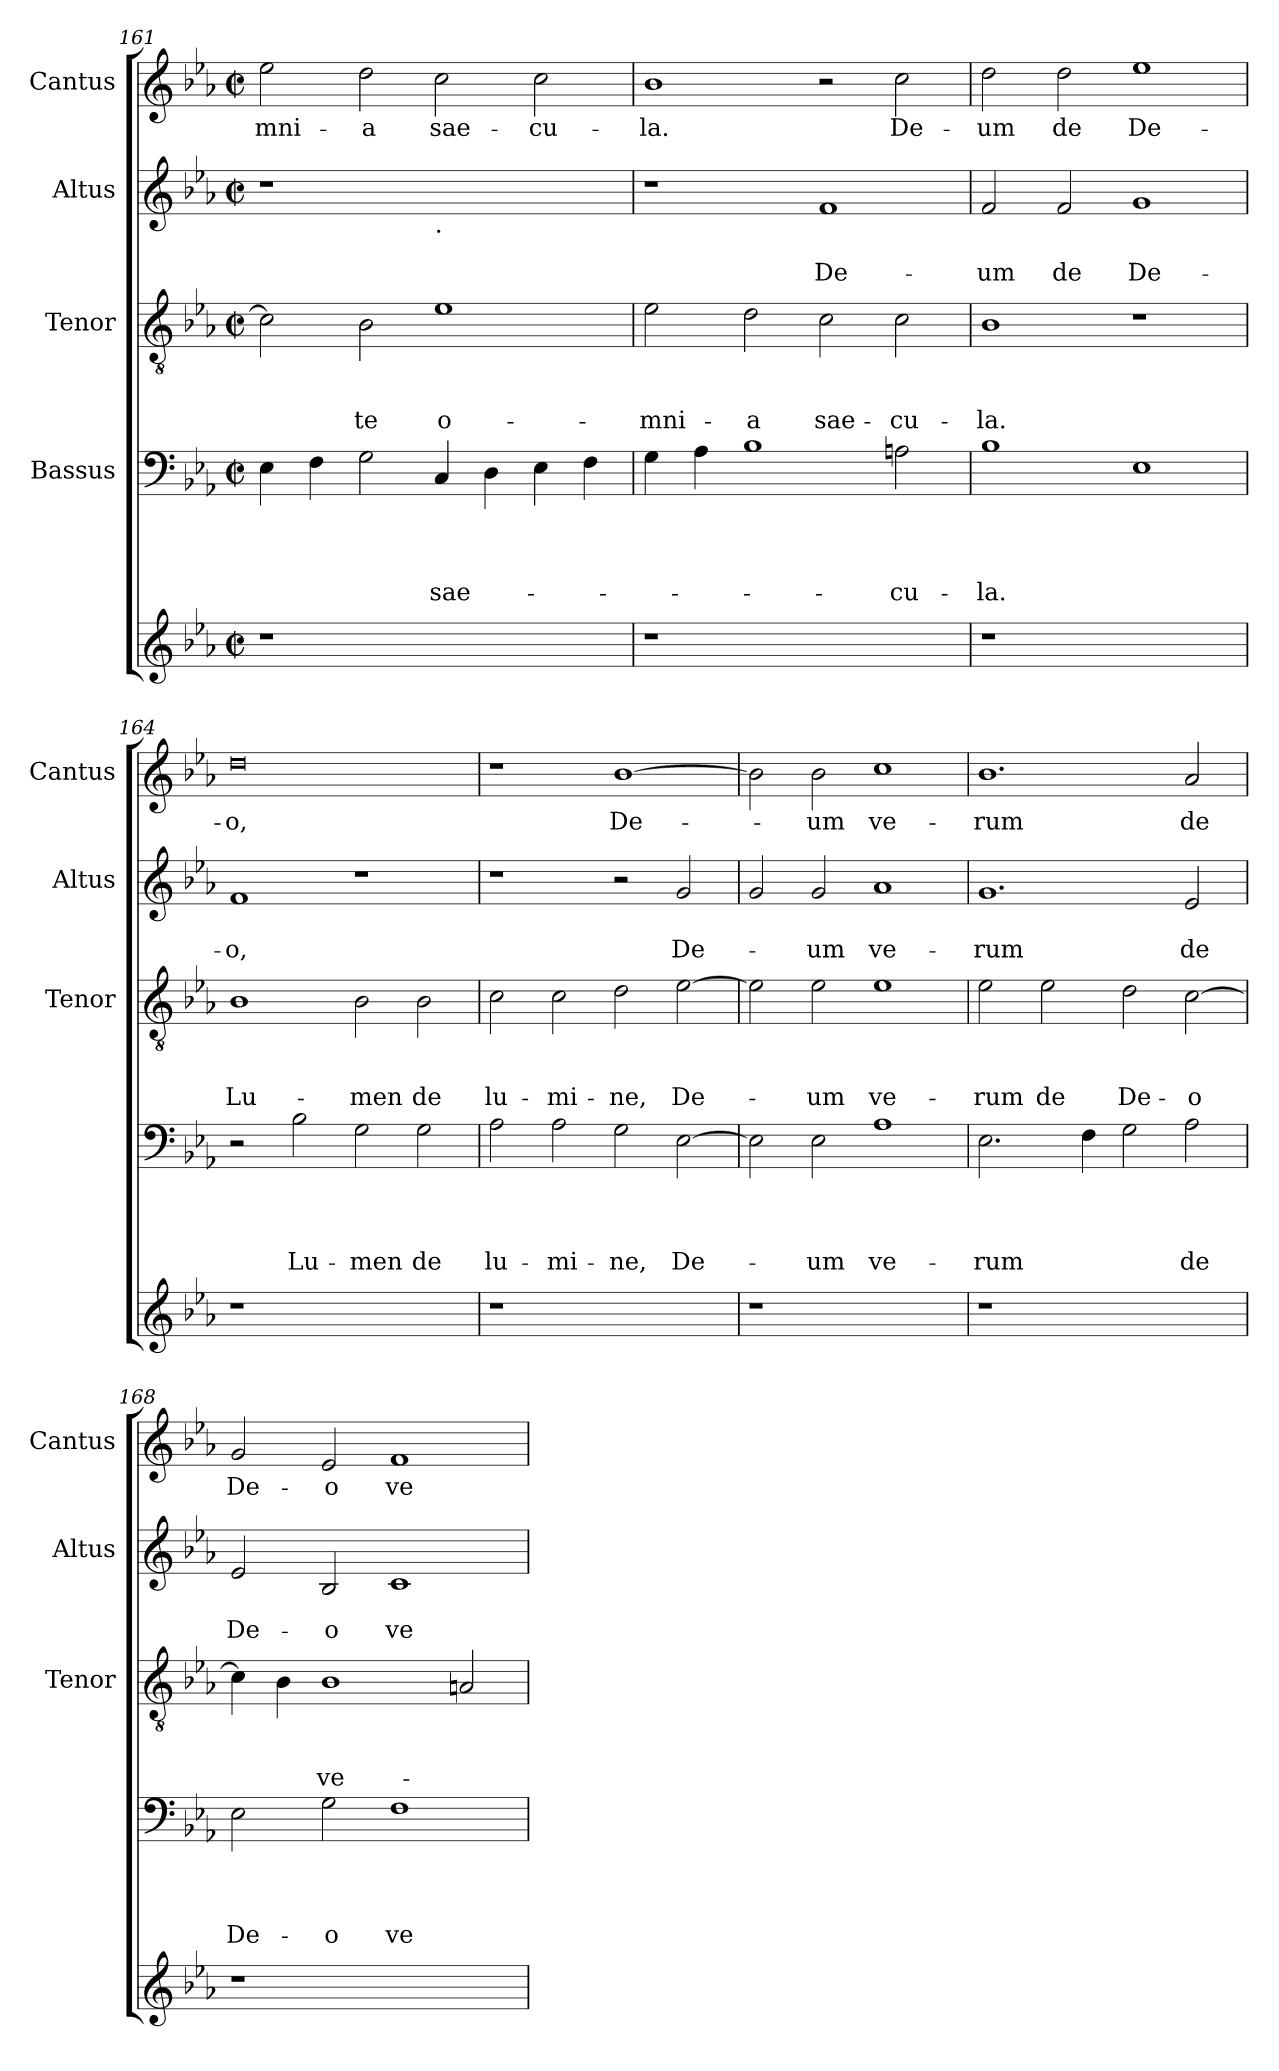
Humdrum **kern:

**kern	**kern	**text	**text	**text	**text	**kern	**text	**text	**text	**kern	**text	**text	**kern	**text
*part5	*part4	*part4	*part4	*part4	*part4	*part3	*part3	*part3	*part3	*part2	*part2	*part2	*part1	*part1
*staff5	*staff4	*staff4	*staff4	*staff4	*staff4	*staff3	*staff3	*staff3	*staff3	*staff2	*staff2	*staff2	*staff1	*staff1
*	*I"Bassus	*	*	*	*	*I"Tenor	*	*	*	*I"Altus	*	*	*I"Cantus	*
*	*	*	*	*	*	*I'Tenor	*	*	*	*I'Altus	*	*	*I'Cantus	*
!!LO:PB:g=z
*clefG2	*clefF4	*	*	*	*	*clefGv2	*	*	*	*clefG2	*	*	*clefG2	*
*k[b-e-a-]	*k[b-e-a-]	*	*	*	*	*k[b-e-a-]	*	*	*	*k[b-e-a-]	*	*	*k[b-e-a-]	*
*E-:	*E-:	*	*	*	*	*E-:	*	*	*	*E-:	*	*	*E-:	*
*M2/2	*M2/2	*	*	*	*	*M2/2	*	*	*	*M2/2	*	*	*M2/2	*
*met(c|)	*met(c|)	*	*	*	*	*met(c|)	*	*	*	*met(c|)	*	*	*met(c|)	*
=161	=161	=161	=161	=161	=161	=161	=161	=161	=161	=161	=161	=161	=161	=161
!	!	!	!	!	!	!	!	!	!	!	!	!	!	!LO:LY:b
1r	4E-\	.	.	.	.	2c\]	.	.	.	1r	.	.	2ee-\	-mni-
.	4F\	.	.	.	.	.	.	.	.	.	.	.	.	.
!	!	!	!	!	!	!	!	!	!LO:LY:b	!	!	!	!	!LO:LY:b
.	2G\	.	.	.	.	2B-\	.	.	-te	.	.	.	2dd\	-a
!	!	!	!	!	!	!	!	!	!	!LO:TX:b:t=.	!	!	!	!
!	!	!	!	!	!LO:LY:b	!	!	!	!LO:LY:b	!	!	!	!	!LO:LY:b
1ryy	4C/	.	.	.	sae-	1e-	.	.	o-	1ryy	.	.	2cc\	sae-
.	4D\	.	.	.	.	.	.	.	.	.	.	.	.	.
!	!	!	!	!	!	!	!	!	!	!	!	!	!	!LO:LY:b
.	4E-\	.	.	.	.	.	.	.	.	.	.	.	2cc\	-cu-
.	4F\	.	.	.	.	.	.	.	.	.	.	.	.	.
=162	=162	=162	=162	=162	=162	=162	=162	=162	=162	=162	=162	=162	=162	=162
!	!	!	!	!	!	!	!	!	!LO:LY:b	!	!	!	!	!LO:LY:b
1r	4G\	.	.	.	.	2e-\	.	.	-mni-	1r	.	.	1b-	-la.
.	4A-\	.	.	.	.	.	.	.	.	.	.	.	.	.
!	!	!	!	!	!	!	!	!	!LO:LY:b	!	!	!	!	!
.	1B-	.	.	.	.	2d\	.	.	-a	.	.	.	.	.
!	!	!	!	!	!	!	!	!	!LO:LY:b	!	!	!LO:LY:b	!	!
1ryy	.	.	.	.	.	2c\	.	.	sae-	1f	.	De-	2r	.
!	!	!	!	!	!LO:LY:b	!	!	!	!LO:LY:b	!	!	!	!	!LO:LY:b
.	2An\	.	.	.	-cu-	2c\	.	.	-cu-	.	.	.	2cc\	De-
=163	=163	=163	=163	=163	=163	=163	=163	=163	=163	=163	=163	=163	=163	=163
!	!	!	!	!	!LO:LY:b	!	!	!	!LO:LY:b	!	!	!LO:LY:b	!	!LO:LY:b
1r	1B-	.	.	.	-la.	1B-	.	.	-la.	2f/	.	-um	2dd\	-um
!	!	!	!	!	!	!	!	!	!	!	!	!LO:LY:b	!	!LO:LY:b
.	.	.	.	.	.	.	.	.	.	2f/	.	de	2dd\	de
!	!	!	!	!	!	!	!	!	!	!	!	!LO:LY:b	!	!LO:LY:b
1ryy	1E-	.	.	.	.	1r	.	.	.	1g	.	De-	1ee-	De-
=164	=164	=164	=164	=164	=164	=164	=164	=164	=164	=164	=164	=164	=164	=164
!	!	!	!	!	!	!	!	!	!LO:LY:b	!	!	!LO:LY:b	!	!LO:LY:b
1r	2r	.	.	.	.	1B-	.	.	Lu-	1f	.	-o,	0dd	-o,
!	!	!	!	!	!LO:LY:b	!	!	!	!	!	!	!	!	!
.	2B-\	.	.	.	Lu-	.	.	.	.	.	.	.	.	.
!	!	!	!	!	!LO:LY:b	!	!	!	!LO:LY:b	!	!	!	!	!
1ryy	2G\	.	.	.	-men	2B-\	.	.	-men	1r	.	.	.	.
!	!	!	!	!	!LO:LY:b	!	!	!	!LO:LY:b	!	!	!	!	!
.	2G\	.	.	.	de	2B-\	.	.	de	.	.	.	.	.
=165	=165	=165	=165	=165	=165	=165	=165	=165	=165	=165	=165	=165	=165	=165
!	!	!	!	!	!LO:LY:b	!	!	!	!LO:LY:b	!	!	!	!	!
1r	2A-\	.	.	.	lu-	2c\	.	.	lu-	1r	.	.	1r	.
!	!	!	!	!	!LO:LY:b	!	!	!	!LO:LY:b	!	!	!	!	!
.	2A-\	.	.	.	-mi-	2c\	.	.	-mi-	.	.	.	.	.
!	!	!	!	!	!LO:LY:b	!	!	!	!LO:LY:b	!	!	!	!	!LO:LY:b
1ryy	2G\	.	.	.	-ne,	2d\	.	.	-ne,	2r	.	.	[>1b-	De-
!	!	!	!	!	!LO:LY:b	!	!	!	!LO:LY:b	!	!	!LO:LY:b	!	!
.	[>2E-\	.	.	.	De-	[>2e-\	.	.	De-	2g/	.	De-	.	.
!!LO:PB:g=z
=166	=166	=166	=166	=166	=166	=166	=166	=166	=166	=166	=166	=166	=166	=166
1r	2E-\]	.	.	.	.	2e-\]	.	.	.	2g/	.	.	2b-\]	.
!	!	!	!	!	!LO:LY:b	!	!	!	!LO:LY:b	!	!	!LO:LY:b	!	!LO:LY:b
.	2E-\	.	.	.	-um	2e-\	.	.	-um	2g/	.	-um	2b-\	-um
!	!	!	!	!	!LO:LY:b	!	!	!	!LO:LY:b	!	!	!LO:LY:b	!	!LO:LY:b
1ryy	1A-	.	.	.	ve-	1e-	.	.	ve-	1a-	.	ve-	1cc	ve-
=167	=167	=167	=167	=167	=167	=167	=167	=167	=167	=167	=167	=167	=167	=167
!	!	!	!	!	!LO:LY:b	!	!	!	!LO:LY:b	!	!	!LO:LY:b	!	!LO:LY:b
1r	2.E-\	.	.	.	-rum	2e-\	.	.	-rum	1.g	.	-rum	1.b-	-rum
!	!	!	!	!	!	!	!	!	!LO:LY:b	!	!	!	!	!
.	.	.	.	.	.	2e-\	.	.	de	.	.	.	.	.
.	4F\	.	.	.	.	.	.	.	.	.	.	.	.	.
!	!	!	!	!	!	!	!	!	!LO:LY:b	!	!	!	!	!
1ryy	2G\	.	.	.	.	2d\	.	.	De-	.	.	.	.	.
!	!	!	!	!	!LO:LY:b	!	!	!	!LO:LY:b	!	!	!LO:LY:b	!	!LO:LY:b
.	2A-\	.	.	.	de	[>2c\	.	.	-o	2e-/	.	de	2a-/	de
=168	=168	=168	=168	=168	=168	=168	=168	=168	=168	=168	=168	=168	=168	=168
!	!	!	!	!	!LO:LY:b	!	!	!	!	!	!	!LO:LY:b	!	!LO:LY:b
1r	2E-\	.	.	.	De-	4c\]	.	.	.	2e-/	.	De-	2g/	De-
.	.	.	.	.	.	4B-\	.	.	.	.	.	.	.	.
!	!	!	!	!	!LO:LY:b	!	!	!	!LO:LY:b	!	!	!LO:LY:b	!	!LO:LY:b
.	2G\	.	.	.	-o	1B-	.	.	ve-	2B-/	.	-o	2e-/	-o
!	!	!	!	!	!LO:LY:b	!	!	!	!	!	!	!LO:LY:b	!	!LO:LY:b
1ryy	1F	.	.	.	ve-	.	.	.	.	1c	.	ve-	1f	ve-
.	.	.	.	.	.	2An/	.	.	.	.	.	.	.	.
=	=	=	=	=	=	=	=	=	=	=	=	=	=	=
*-	*-	*-	*-	*-	*-	*-	*-	*-	*-	*-	*-	*-	*-	*-
